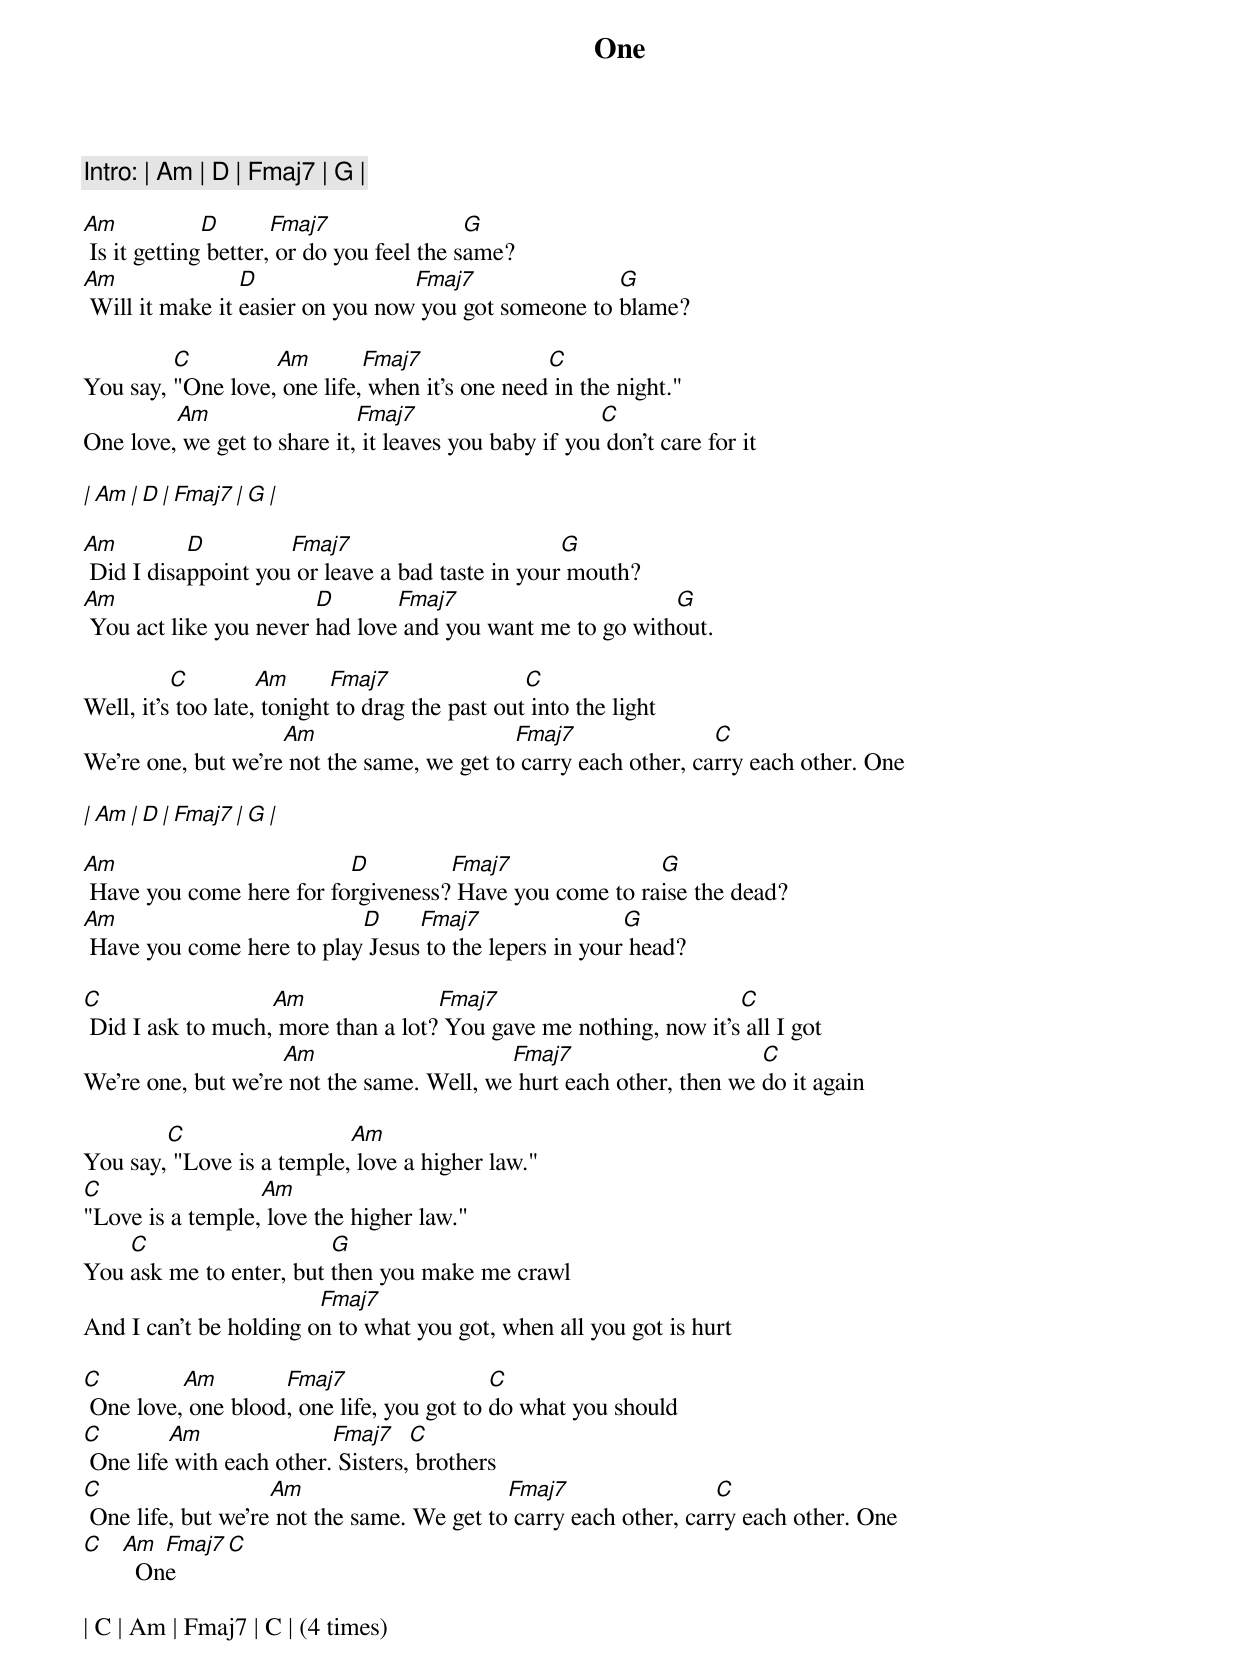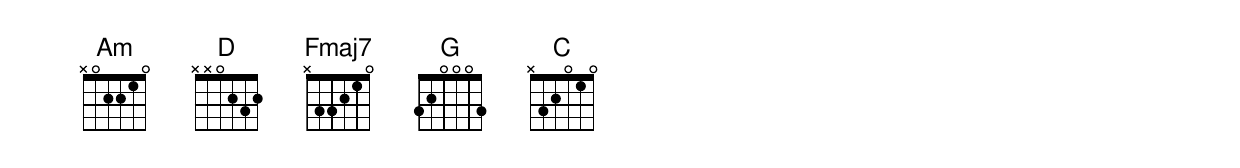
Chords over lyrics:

One

Intro: | Am | D | Fmaj7 | G |

Am            D       Fmaj7                G
 Is it getting better, or do you feel the same?
Am               D                Fmaj7               G
 Will it make it easier on you now you got someone to blame?

         C         Am        Fmaj7              C
You say, "One love, one life, when it's one need in the night."
         Am                  Fmaj7                     C
One love, we get to share it, it leaves you baby if you don't care for it

| Am | D | Fmaj7 | G |

Am         D         Fmaj7                        G
 Did I disappoint you or leave a bad taste in your mouth?
Am                      D       Fmaj7                      G
 You act like you never had love and you want me to go without.

          C         Am      Fmaj7                C
Well, it's too late, tonight to drag the past out into the light
                    Am                      Fmaj7                C
We're one, but we're not the same, we get to carry each other, carry each other. One

| Am | D | Fmaj7 | G |

Am                        D         Fmaj7               G
 Have you come here for forgiveness? Have you come to raise the dead?
Am                         D     Fmaj7                 G
 Have you come here to play Jesus to the lepers in your head?

C                  Am               Fmaj7                         C
 Did I ask to much, more than a lot? You gave me nothing, now it's all I got
                    Am                     Fmaj7                     C
We're one, but we're not the same. Well, we hurt each other, then we do it again

        C                  Am
You say, "Love is a temple, love a higher law."
C                 Am
"Love is a temple, love the higher law."
    C                    G
You ask me to enter, but then you make me crawl
                        Fmaj7
And I can't be holding on to what you got, when all you got is hurt

C         Am        Fmaj7                  C
 One love, one blood, one life, you got to do what you should
C        Am               Fmaj7    C
 One life with each other. Sisters, brothers
C                   Am                      Fmaj7                 C
 One life, but we're not the same. We get to carry each other, carry each other. One
C  Am  Fmaj7  C
     One

| C | Am | Fmaj7 | C | (4 times)
